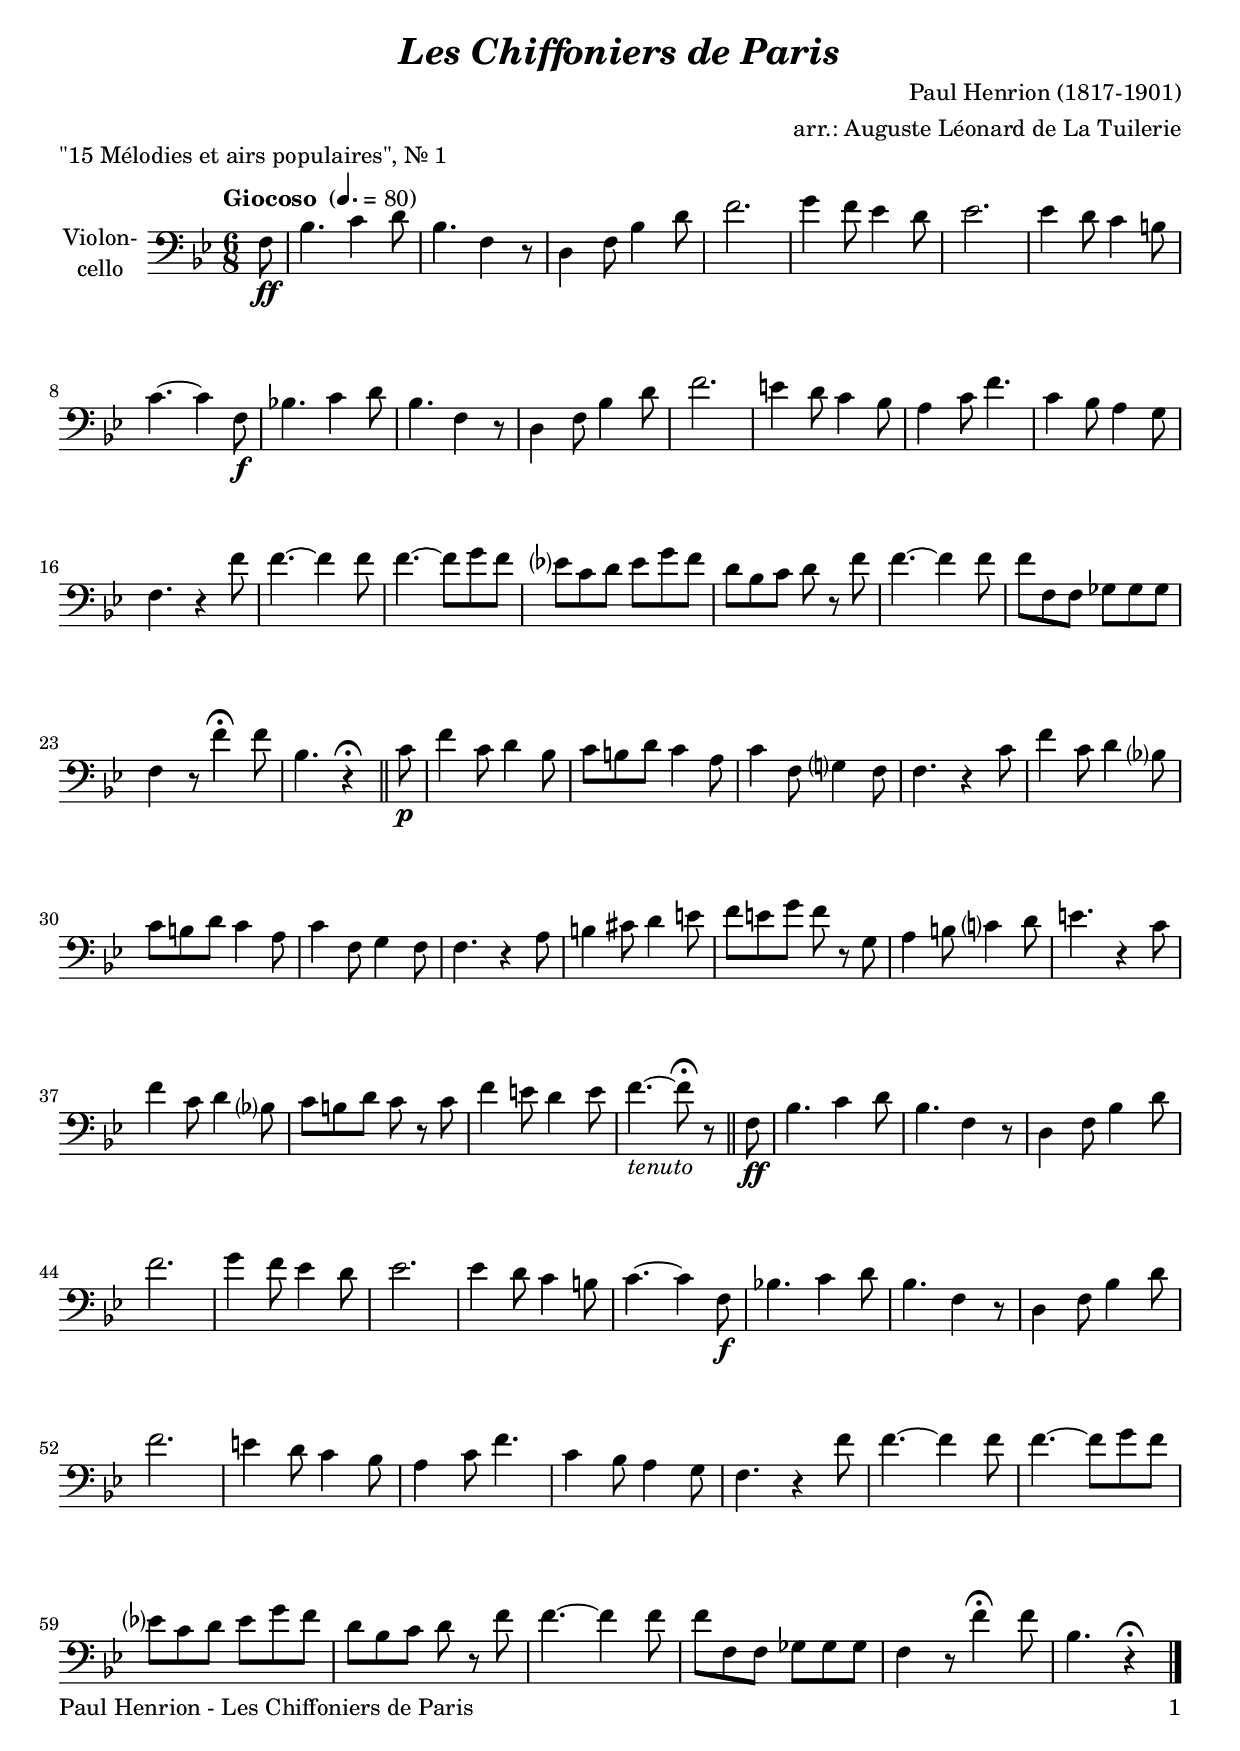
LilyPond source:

\version "2.24.1"
\include "deutsch.ly"

#(set-global-staff-size 20)

\header {
  title     = \markup \bold \italic "Les Chiffoniers de Paris"
  composer  = "Paul Henrion (1817-1901)"
  arranger  = "arr.: Auguste Léonard de La Tuilerie"
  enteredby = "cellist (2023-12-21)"
  piece     = "\"15 Mélodies et airs populaires\", Nr. 1"
}

voiceconsts = {
  \key b \major
  \time 6/8
  \clef "bass"
%  \numericTimeSignature
  \compressEmptyMeasures
  % Set default beaming for all staves
%  \set Timing.beamExceptions = #'()
%  \set Timing.baseMoment     = #(ly:make-moment 1 4)
%  \set Timing.beatStructure  = #'(1 1 1)
  \tempo "Giocoso " 4.=80
}

mist = "string ensemble 1"
mivl = "violin"
miba = "cello"
mipz = "pizzicato strings"

tenu = \markup \italic "tenuto"

va = \relative c {
  \voiceconsts

  \partial 8f8\ff
  b4. c4 d8
  b4. f4 r8
  d4 f8 b4 d8
  f2.
  g4 f8 es4 d8
  es2.

  es4 d8 c4 h8
  c4.~ c4 f,8\f
  b!4. c4 d8
  b4. f4 r8
  d4 f8 b4 d8
  f2.
  e4 d8 c4 b8
  a4 c8 f4.

  c4 b8 a4 g8
  f4. r4 f'8
  f4.~ f4 f8
  f4.~ f8 g f
  es? c d es g f
  d b c d r f

  f4.~ f4 f8
  f f, f ges ges ges
  f4 r8 f'4\fermata f8
  b,4. r4\fermata \bar "||"
  c8\p
  f4 c8 d4 b8
  c h d c4 a8

  c4 f,8 g?4 f8
  f4. r4 c'8
  f4 c8 d4 b?8
  c h d c4 a8
  c4 f,8 g4 f8
  f4. r4 a8
  h4 cis8 d4 e8

  f e g f r g,
  a4 h8 c?4 d8
  e4. r4 c8
  f4 c8 d4 b?8
  c h d c r c
  f4 e8 d4 e8
  f4.~_\tenu f8\fermata r \bar "||"
  
  f,8\ff
  b4. c4 d8
  b4. f4 r8
  d4 f8 b4 d8
  f2.
  g4 f8 es4 d8
  es2.

  es4 d8 c4 h8
  c4.~ c4 f,8\f
  b!4. c4 d8
  b4. f4 r8
  d4 f8 b4 d8
  f2.
  e4 d8 c4 b8
  a4 c8 f4.

  c4 b8 a4 g8
  f4. r4 f'8
  f4.~ f4 f8
  f4.~ f8 g f
  es? c d es g f
  d b c d r f

  f4.~ f4 f8
  f f, f ges ges ges
  f4 r8 f'4\fermata f8
  \partial 8*5 b,4. r4\fermata \bar "|."
}


music = \new StaffGroup <<
      \new Staff {
	\set Staff.midiInstrument = \miba
	\set Staff.instrumentName = \markup \center-column { "Violon-" "cello" }
	\transpose b b { \va }
      }
>>

\book {
   \paper {
    print-page-number = ##t
    print-first-page-number = ##t
    ragged-last-bottom = ##f
    oddHeaderMarkup = \markup \null
    evenHeaderMarkup = \markup \null
    oddFooterMarkup = \markup {
      \fill-line {
        \if \should-print-page-number
        "Paul Henrion - Les Chiffoniers de Paris" \fromproperty #'page:page-number-string
      }
    }
    evenFooterMarkup = \oddFooterMarkup
  } \score {
    \music
    \layout {}
  }

  \score {
    \unfoldRepeats \music

    \midi {
      \context {
        \Score
      }
    }
  }
}